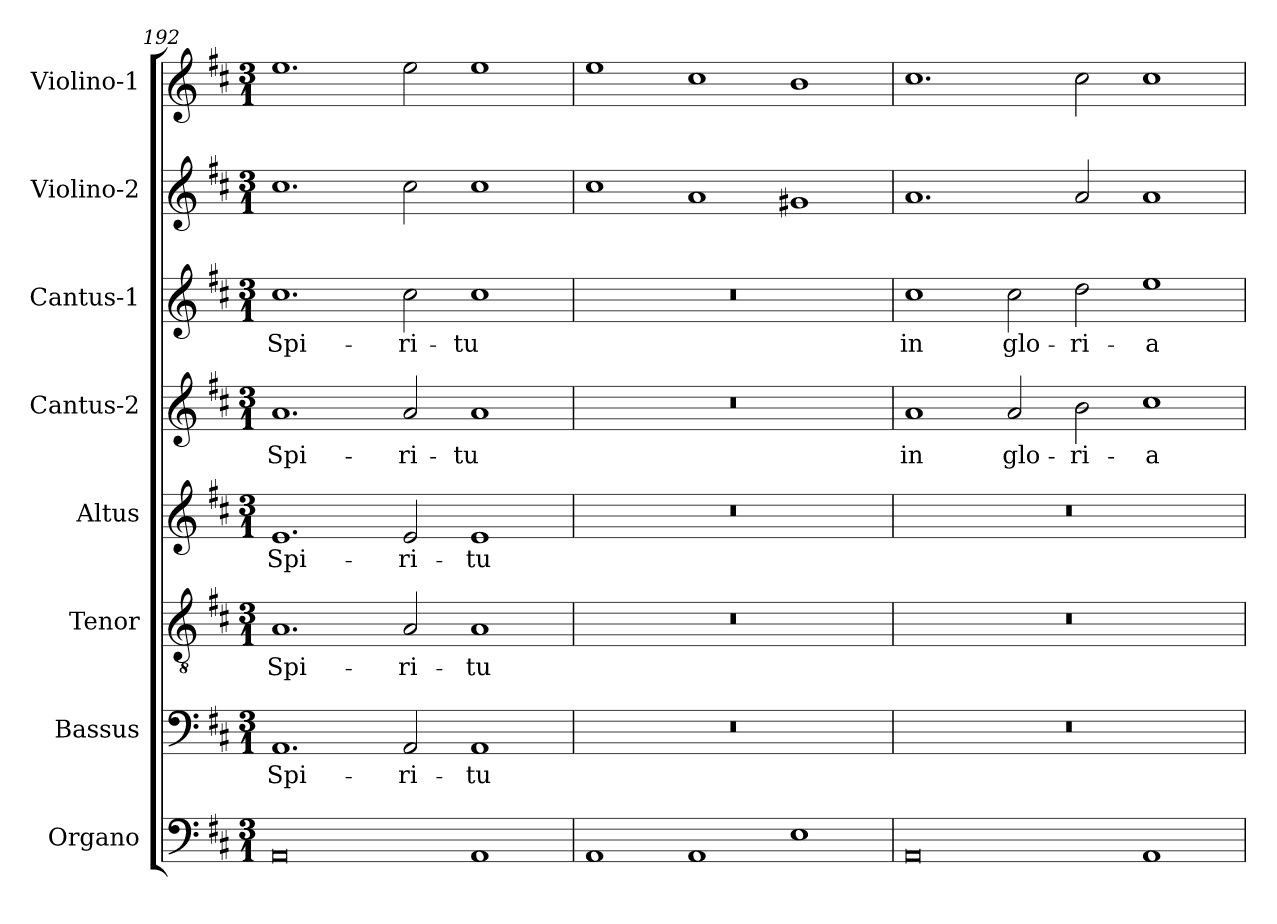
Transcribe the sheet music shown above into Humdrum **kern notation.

**kern	**kern	**text	**kern	**text	**kern	**text	**kern	**text	**kern	**text	**kern	**kern
*part8	*part7	*part7	*part6	*part6	*part5	*part5	*part4	*part4	*part3	*part3	*part2	*part1
*staff8	*staff7	*staff7	*staff6	*staff6	*staff5	*staff5	*staff4	*staff4	*staff3	*staff3	*staff2	*staff1
*I"Organo	*I"Bassus	*	*I"Tenor	*	*I"Altus	*	*I"Cantus-2	*	*I"Cantus-1	*	*I"Violino-2	*I"Violino-1
*I'Og	*I'B	*	*I'T	*	*I'A	*	*I'C2	*	*I'C1	*	*I'V2	*I'V1
*clefF4	*clefF4	*	*clefGv2	*	*clefG2	*	*clefG2	*	*clefG2	*	*clefG2	*clefG2
*k[f#c#]	*k[f#c#]	*	*k[f#c#]	*	*k[f#c#]	*	*k[f#c#]	*	*k[f#c#]	*	*k[f#c#]	*k[f#c#]
*D:	*D:	*	*D:	*	*D:	*	*D:	*	*D:	*	*D:	*D:
*M3/1	*M3/1	*	*M3/1	*	*M3/1	*	*M3/1	*	*M3/1	*	*M3/1	*M3/1
=192	=192	=192	=192	=192	=192	=192	=192	=192	=192	=192	=192	=192
!	!	!LO:LY:b	!	!	!	!	!	!	!	!	!	!
!	!	!	!	!LO:LY:b	!	!	!	!	!	!	!	!
!	!	!	!	!	!	!LO:LY:b	!	!	!	!	!	!
!	!	!	!	!	!	!	!	!LO:LY:b	!	!	!	!
!	!	!	!	!	!	!	!	!	!	!LO:LY:b	!	!
0AA	1.AA	Spi-	1.A	Spi-	1.e	Spi-	1.a	Spi-	1.cc#	Spi-	1.cc#	1.ee
!	!	!LO:LY:b	!	!	!	!	!	!	!	!	!	!
!	!	!	!	!LO:LY:b	!	!	!	!	!	!	!	!
!	!	!	!	!	!	!LO:LY:b	!	!	!	!	!	!
!	!	!	!	!	!	!	!	!LO:LY:b	!	!	!	!
!	!	!	!	!	!	!	!	!	!	!LO:LY:b	!	!
.	2AA/	-ri-	2A/	-ri-	2e/	-ri-	2a/	-ri-	2cc#\	-ri-	2cc#\	2ee\
!	!	!LO:LY:b	!	!	!	!	!	!	!	!	!	!
!	!	!	!	!LO:LY:b	!	!	!	!	!	!	!	!
!	!	!	!	!	!	!LO:LY:b	!	!	!	!	!	!
!	!	!	!	!	!	!	!	!LO:LY:b	!	!	!	!
!	!	!	!	!	!	!	!	!	!	!LO:LY:b	!	!
1AA	1AA	-tu	1A	-tu	1e	-tu	1a	-tu	1cc#	-tu	1cc#	1ee
=193	=193	=193	=193	=193	=193	=193	=193	=193	=193	=193	=193	=193
1AA	0.r	.	0.r	.	0.r	.	0.r	.	0.r	.	1cc#	1ee
1AA	.	.	.	.	.	.	.	.	.	.	1a	1cc#
1E	.	.	.	.	.	.	.	.	.	.	1g#X	1b
=194	=194	=194	=194	=194	=194	=194	=194	=194	=194	=194	=194	=194
!	!	!	!	!	!	!	!	!LO:LY:b	!	!	!	!
!	!	!	!	!	!	!	!	!	!	!LO:LY:b	!	!
0AA	0.r	.	0.r	.	0.r	.	1a	in	1cc#	in	1.a	1.cc#
!	!	!	!	!	!	!	!	!LO:LY:b	!	!	!	!
!	!	!	!	!	!	!	!	!	!	!LO:LY:b	!	!
.	.	.	.	.	.	.	2a/	glo-	2cc#\	glo-	.	.
!	!	!	!	!	!	!	!	!LO:LY:b	!	!	!	!
!	!	!	!	!	!	!	!	!	!	!LO:LY:b	!	!
.	.	.	.	.	.	.	2b\	-ri-	2dd\	-ri-	2a/	2cc#\
!	!	!	!	!	!	!	!	!LO:LY:b	!	!	!	!
!	!	!	!	!	!	!	!	!	!	!LO:LY:b	!	!
1AA	.	.	.	.	.	.	1cc#	-a	1ee	-a	1a	1cc#
=	=	=	=	=	=	=	=	=	=	=	=	=
*-	*-	*-	*-	*-	*-	*-	*-	*-	*-	*-	*-	*-
